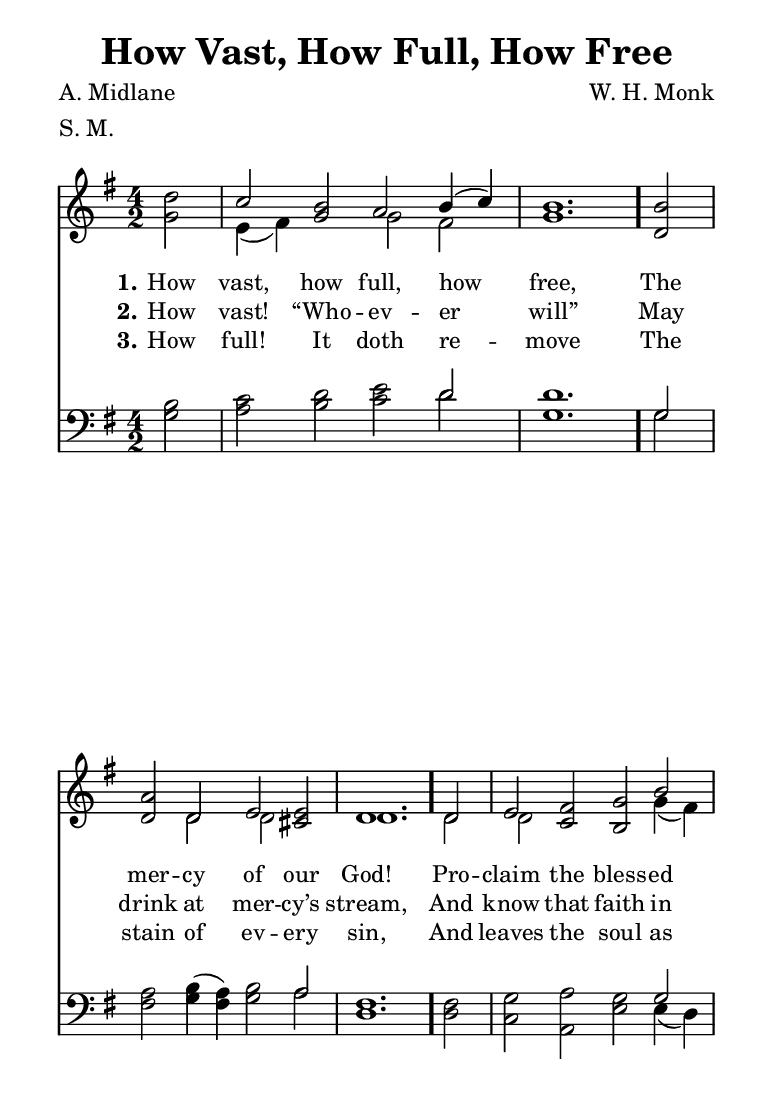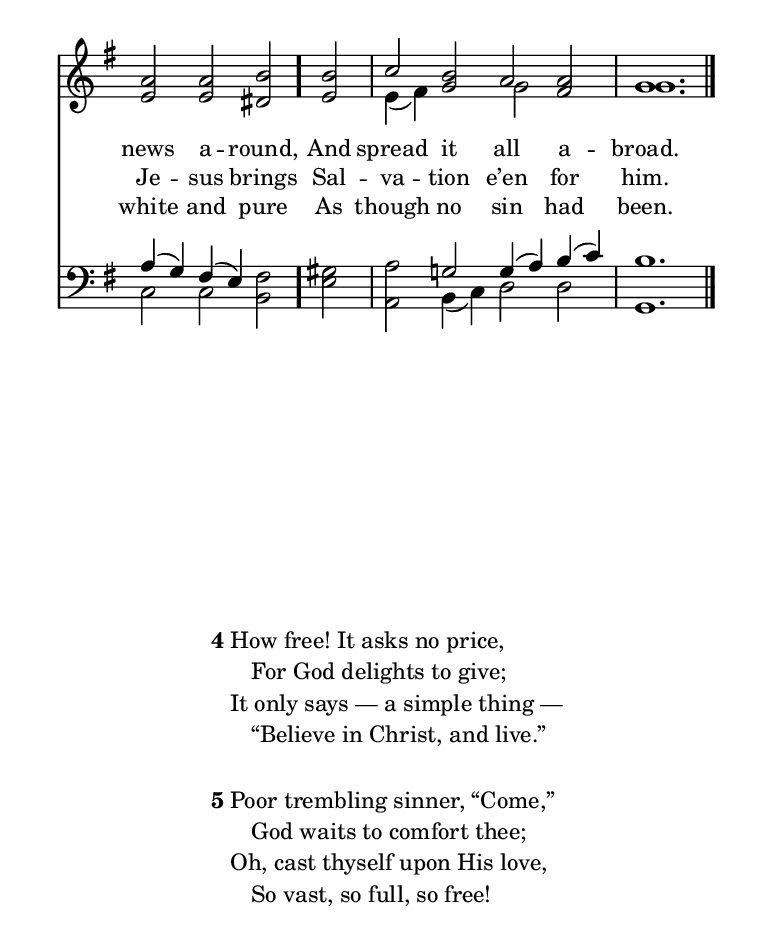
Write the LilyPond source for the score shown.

\include "common/global.ily"
\paper {
  \include "common/paper.ily"
  ragged-last-bottom = ##t
  system-count = #(cond (is-eogsized 2) (#t #f))
}

\header{
  %gospel
  hymnnumber = "141"
  title = "How Vast, How Full, How Free"
  tunename = "St. Ethelwald"
  meter = "S. M."
  poet = "A. Midlane"
  composer = "W. H. Monk"
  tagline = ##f
}

% for fermata in MIDI
ta = { \tempo 2=80 }
tb = { \tempo 2=40 }

global = {
  \include "common/overrides.ily"
  \override Staff.TimeSignature.style = #'numbered
  \time 4/2
  \override Score.MetronomeMark.transparent = ##t % hide all fermata changes too
  \ta
  \key g \major
  \partial 2
  \autoBeamOff
}

notesSoprano = {
\global
\relative c'' {

  d2 | c b a b4( c) | b1.
  b2 | a d, e e | d1.
  d2 | e fis g b | a a b
  b2 | c b a a | g1.

  \bar "|."

}
}

notesAlto = {
\global
\relative e' {

  g2 | e4( fis) g2 g fis | g1.
  d2 | d d d cis | d1.
  d2 | d c b g'4( fis) | e2 e dis
  e2 | e4( fis) g2 g fis | g1.

}
}

notesTenor = {
\global
\relative a {

  b2 | c d e d | d1.
  g,2 | a b4( a) b2 a | fis1.
  fis2 | g a g g | a4( g) fis( e) fis2
  gis2 | a g! g4( a) b( c) | b1.

}
}

notesBass = {
\global
\relative f {

  g2 | a b c d | g,1.
  g2 | fis g4( fis) g2 a | d,1.
  d2 | c a e' e4( d) | c2 c b
  e2 | a, b4( c) d2 d | g,1.

}
}

wordsA = \lyricmode {
\set stanza = "1."

How vast, how full, how free, \bar "."
The mer -- cy of our God! \bar "." \eogbreak
Pro -- claim the bless -- ed news a -- round, \bar "."
And spread it all a -- broad. \bar "."

}

wordsB = \lyricmode {
\set stanza = "2."

How vast! “Who -- ev -- er will”
May drink at mer -- cy’s stream,
And know that faith in Je -- sus brings
Sal -- va -- tion e’en for him.

}

wordsC = \lyricmode {
\set stanza = "3."

How full! It doth re -- move
The stain of ev -- ery sin,
And leaves the soul as white and pure
As though no sin had been.

}

wordsD = \markuplist {

\line { How free! It asks no price, }
\line { { \hspace #2 } For God delights to give; }
\line { It only says — a simple thing — }
\line { { \hspace #2 } “Believe in Christ, and live.” }

}

wordsE = \markuplist {

\line { Poor trembling sinner, “Come,” }
\line { { \hspace #2 } God waits to comfort thee; }
\line { Oh, cast thyself upon His love, }
\line { { \hspace #2 } So vast, so full, so free! }

}

\score {
  \context ChoirStaff <<
    \context Staff = upper <<
      \set Staff.autoBeaming = ##f
      \set ChoirStaff.systemStartDelimiter = #'SystemStartBar
      \set ChoirStaff.printPartCombineTexts = ##f
      \partcombine #'(2 . 9) \notesSoprano \notesAlto
      \context NullVoice = sopranos { \voiceOne << \notesSoprano >> }
      \context Lyrics = one   \lyricsto sopranos \wordsA
      \context Lyrics = two   \lyricsto sopranos \wordsB
      \context Lyrics = three \lyricsto sopranos \wordsC
    >>
    \context Staff = men <<
      \set Staff.autoBeaming = ##f
      \clef bass
      \set ChoirStaff.printPartCombineTexts = ##f
      \partcombine #'(2 . 9) \notesTenor \notesBass
    >>
  >>
  \layout {
    \include "common/layout.ily"
  }
  \midi{
    \include "common/midi.ily"
  }
}

\noPageBreak

\markup { \fill-line { \column {
  \line{ \bold 4 \column { \wordsD } } \combine \null \vspace #1
  \line{ \bold 5 \column { \wordsE } } \combine \null \vspace #1
} } }

\version "2.19.49"  % necessary for upgrading to future LilyPond versions.

% vi:set et ts=2 sw=2 ai nocindent syntax=lilypond:
